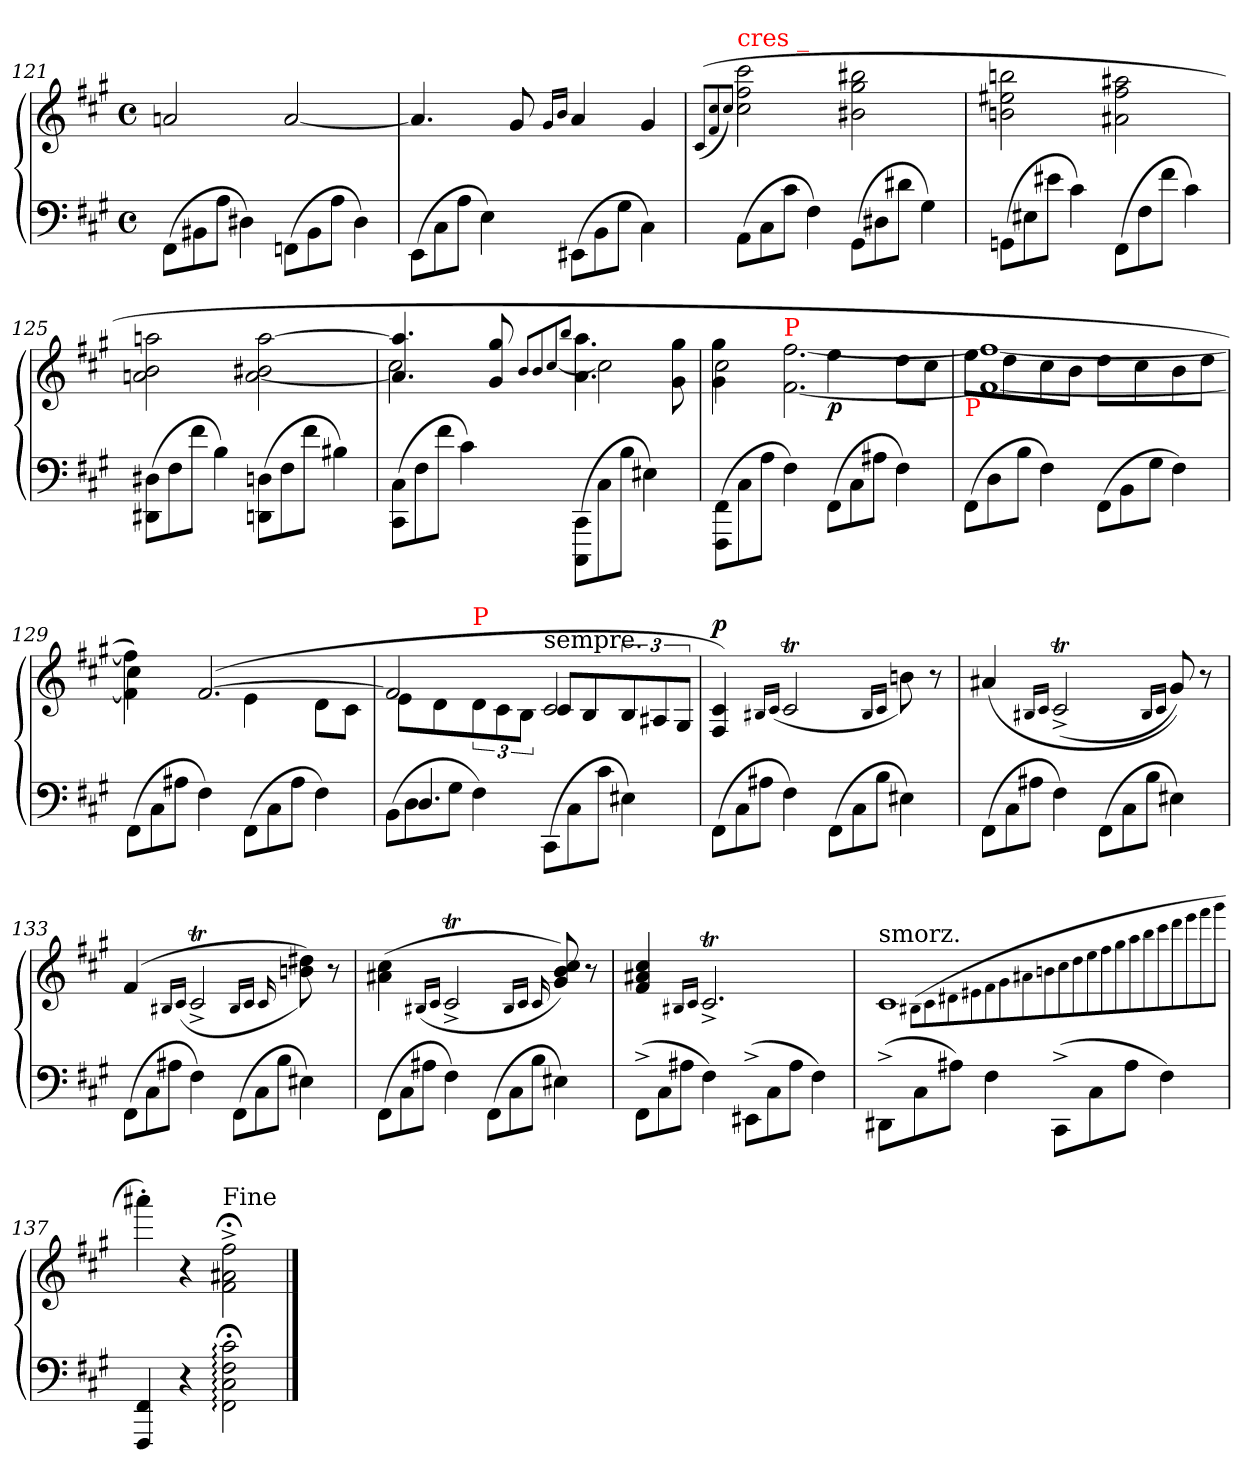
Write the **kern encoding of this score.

**kern	**kern	**dynam
*part1	*part1	*part1
*staff2	*staff1	*staff1/2
*clefF4	*clefG2	*
*k[f#c#g#]	*k[f#c#g#]	*
*M4/4	*M4/4	*
*met(c)	*met(c)	*
*Xtuplet	*	*
=121	=121	=121
(>12FF#\L	2an	.
12BB#X	.	.
12AJ	.	.
4D#X)	.	.
(>12FFn\L	[2a	.
12BB#	.	.
12AJ	.	.
4D#)	.	.
=122	=122	=122
(>12EE\L	4.a]	.
12C#	.	.
12AJ	.	.
4E)	.	.
.	8g#	.
.	16qg#/LL	.
.	16qb/JJ	.
(>12EE#X\L	4a	.
12BB	.	.
12G#J	.	.
4C#\)	4g#	.
=123	=123	=123
.	((>8qc#/L	.
.	8qqcc# 8qqf#	.
.	8qcc#J)	.
!	!LO:TX:a:color=red:t=cres _	!
(>12AAL	2ccc# 2ff# 2cc#	.
12C#	.	.
12c#J	.	.
4F#)	.	.
(>12GG#L	2bb#X 2gg# 2b#X	.
12D#X	.	.
12d#J	.	.
4G#)	.	.
=124	=124	=124
(>12GGnL	2bbn 2ee#X 2bn	.
12E#X	.	.
12e#XJ	.	.
4c#)	.	.
(>12FF#L	2aa#X 2ff# 2a#X	.
12F#	.	.
12f#J	.	.
4c#)	.	.
=125	=125	=125
(>12D#X 12DD#XL	2aan 2b 2an	.
12F#	.	.
12f#J	.	.
4B)	.	.
(>12Dn 12DDnL	[2aa 2b#X [2a	.
12F#	.	.
12f#J	.	.
4B#X)	.	.
=126	=126	=126
*	*^	*
(12C# 12CC#L	4.aa] 4.a]	2cc#	.
12F#	.	.	.
12f#J	.	.	.
4c#)	.	.	.
.	8gg# 8g#	.	.
.	.	8qb/L	.
.	.	8qb/	.
.	.	[8qcc#/	.
.	.	8qbb/J	.
(12CC#/ 12CCC#/L	4.aa\ 4.a\	2cc#]	.
12C#\	.	.	.
12B\J	.	.	.
4E#X)	.	.	.
.	8gg#\ 8g#\	.	.
=127	=127	=127	=127
(12FF#/ 12FFF#/L	2cc#\	4gg# 4g#	.
12C#\	.	.	.
12A\J	.	.	.
!	!	!LO:TX:a:color=red:t=P	!
4F#)	.	[2.ff# [2.f#	.
!	!	!	!LO:DY:b
(>12FF#\L	4ee\	.	p
12C#	.	.	.
12A#XJ	.	.	.
4F#)	8dd\L	.	.
.	8cc#J	.	.
=128	=128	=128	=128
!	!LO:TX:b:color=red:t=P	!	!
(>12FF#L	8ee\L	1ff#_ 1f#_	.
12D	.	.	.
.	8dd	.	.
12BJ	.	.	.
4F#)	8cc#	.	.
.	8bJ	.	.
(>12FF#\L	8dd\L	.	.
12BB	.	.	.
.	8cc#	.	.
12G#J	.	.	.
4F#)	8b	.	.
.	8ddJ	.	.
=129	=129	=129	=129
(>12FF#\L	4cc#\)	4ff#] 4f#]	.
12C#	.	.	.
12A#XJ	.	.	.
4F#)	(>[2.f#	4ryy	.
(>12FF#\L	.	4e	.
12C#	.	.	.
12A#J	.	.	.
4F#)	.	8dL	.
.	.	8c#J	.
=130	=130	=130	=130
*^	*	*	*
12ryy	(>12BBL	2f#]	8eL	.
6.D	12D	.	.	.
.	.	.	8d	.
.	12G#J	.	.	.
!	!	!	!LO:TX:a:color=red:t=P	!
.	4F#)	.	12d	.
6ryy	.	.	12c#	.
.	.	.	12BJ	.
!	!	!LO:TX:a:t=sempre.	!	!
2ryy	(12CC#\L	2c#	8c#/L	.
.	12C#	.	.	.
.	.	.	8B/	.
.	12c#J	.	.	.
.	4E#X)	.	12B/	.
.	.	.	12A#X/	.
.	.	.	12G#/J	.
*v	*v	*	*	*
=131	=131	=131	=131
!	!	!	!LO:DY:a
*	*v	*v	*
(<12FF#\L	4c#/ 4F#/)	p
12C#\	.	.
12A#X\J	.	.
.	16qB#X/LL	.
.	(<16qc#/JJ	.
4F#)	2c#t	.
(>12FF#\L	.	.
12C#	.	.
12BJ	.	.
.	16qB#/LL	.
.	16qc#/JJ	.
4E#X)	8bn)	.
.	8r	.
=132	=132	=132
(>12FF#\L	(>4a#X	.
12C#	.	.
12A#XJ	.	.
.	16qB#X/LL	.
.	16qc#/JJ	.
4F#)	(2c#t^	.
(>12FF#\L	.	.
12C#	.	.
12BJ	.	.
.	16qB#/LL	.
.	16qc#/JJ	.
4E#X)	8g#))	.
.	8r	.
=133	=133	=133
(>12FF#\L	(>4f#	.
12C#	.	.
12A#XJ	.	.
.	16qB#X/LL	.
.	(<16qc#/JJ	.
4F#)	2c#t^	.
(>12FF#\L	.	.
12C#	.	.
12BJ	.	.
.	16qB#/LL	.
.	16qc#/JJ	.
.	16qqc#/	.
4E#X)	8dd#X 8bn))	.
.	8r	.
=134	=134	=134
(>12FF#\L	(>4cc# 4a#X	.
12C#	.	.
12A#XJ	.	.
.	(16qB#X/LL	.
.	16qc#/JJ	.
4F#)	2c#t^	.
(>12FF#\L	.	.
12C#	.	.
12BJ	.	.
.	16qB#/LL	.
.	16qc#/JJ	.
.	16qqc#/	.
4E#X)	8cc# 8b 8g#))	.
.	8r	.
=135	=135	=135
(>12FF#^\L	4cc# 4a#X 4f#	.
12C#	.	.
12A#XJ	.	.
.	16qB#X/LL	.
.	16qc#/JJ	.
4F#)	2.c#t^	.
(>12EE#X^\L	.	.
12C#	.	.
12A#J	.	.
4F#)	.	.
=136	=136	=136
!	!LO:TX:a:t=smorz.	!
(>12DD#X^<\L	1c#	.
12C#	.	.
12A#XJ)	.	.
4F#	.	.
(>12CC#^<\L	.	.
12C#	.	.
12A#J	.	.
4F#)	.	.
.	(>8qB#X\L	.
.	8qc#\	.
.	8qd#X\	.
.	8qe#X\	.
.	8qf#\	.
.	8qg#\	.
.	8qa#X\	.
.	8qbn\	.
.	8qcc#\	.
.	8qdd\	.
.	8qee\	.
.	8qff#\	.
.	8qgg#\	.
.	8qaa\	.
.	8qbb\	.
.	8qccc#\	.
.	8qddd\	.
.	8qeee\	.
.	8qfff#\	.
.	8qggg#\J	.
=137	=137	=137
4FF# 4FFF#	4aaa#X')	.
4r	4r	.
!	!LO:TX:a:t=Fine	!
2c#;<: 2F#;<: 2C#;<: 2FF#;<:	2ff#;<^< 2a#X;<^< 2f#;<^<	.
==	==	==
*-	*-	*-
